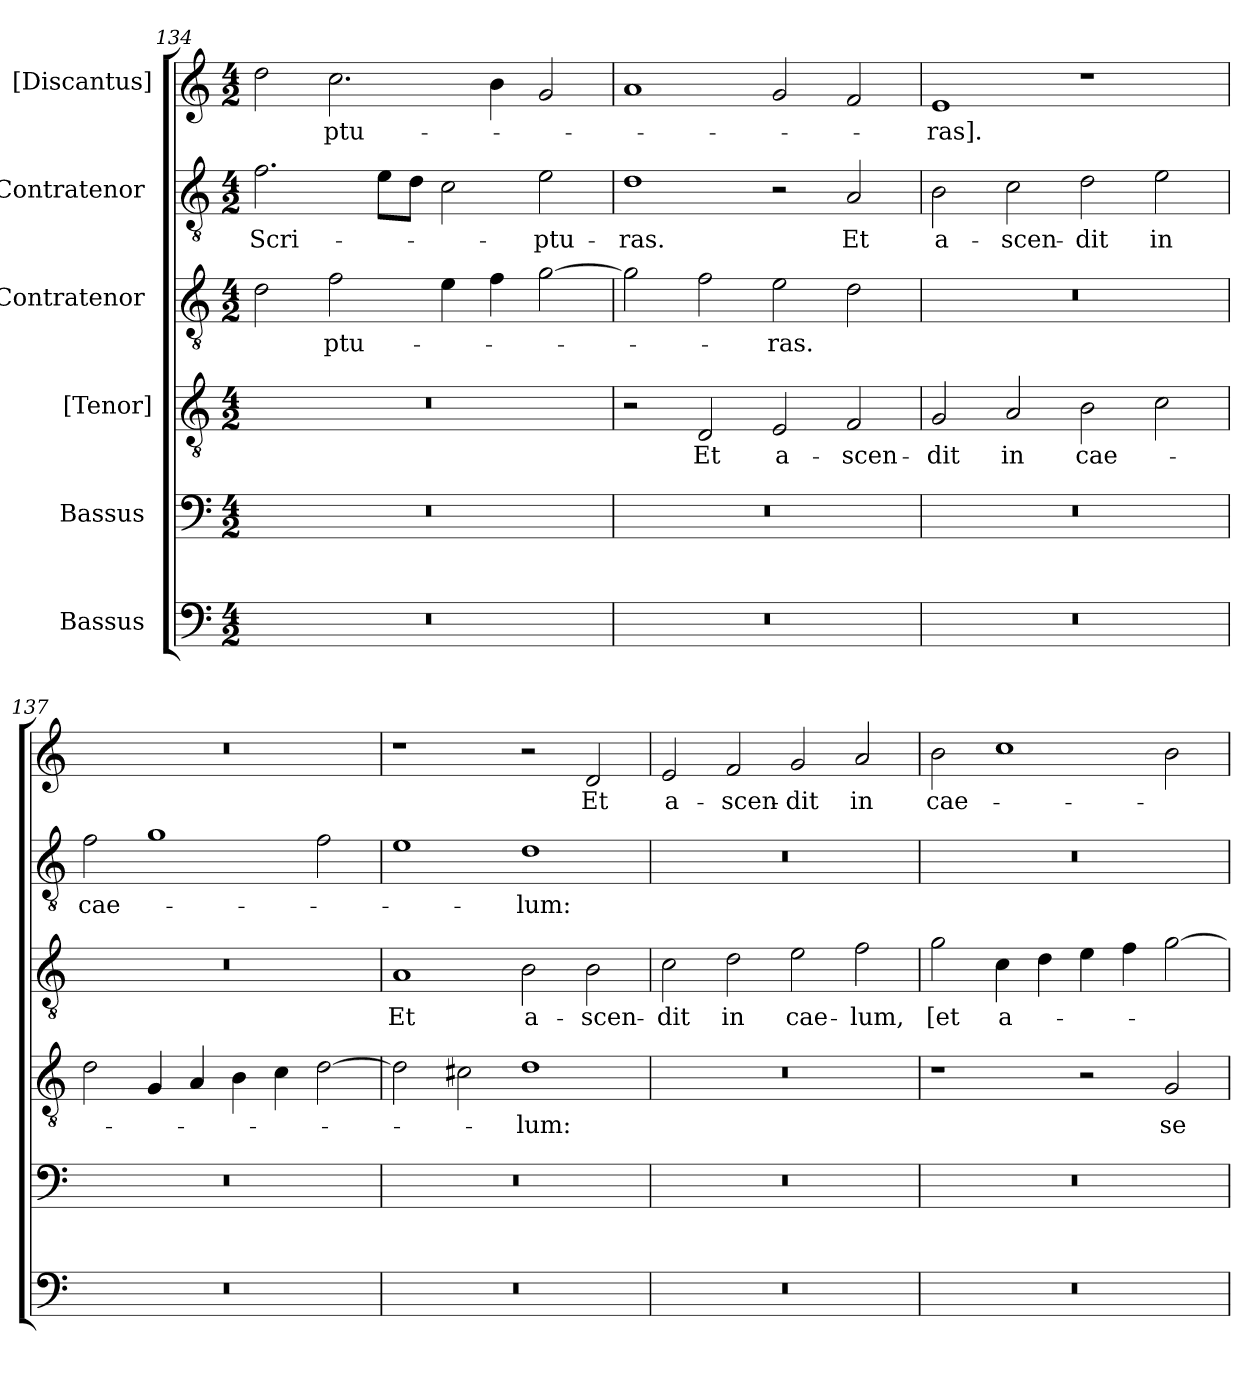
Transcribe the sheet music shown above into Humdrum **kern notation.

**kern	**kern	**kern	**text	**kern	**text	**kern	**text	**kern	**text
*part6	*part5	*part4	*part4	*part3	*part3	*part2	*part2	*part1	*part1
*staff6	*staff5	*staff4	*staff4	*staff3	*staff3	*staff2	*staff2	*staff1	*staff1
*I"Bassus [2]	*I"Bassus [1]	*I"[Tenor]	*	*I"Contratenor [2]	*	*I"Contratenor [1]	*	*I"[Discantus]	*
*clefF4	*clefF4	*clefGv2	*	*clefGv2	*	*clefGv2	*	*clefG2	*
*k[]	*k[]	*k[]	*	*k[]	*	*k[]	*	*k[]	*
*M4/2	*M4/2	*M4/2	*	*M4/2	*	*M4/2	*	*M4/2	*
=134	=134	=134	=134	=134	=134	=134	=134	=134	=134
0r	0r	0r	.	2d\	.	2.f\	Scri-	2dd\	.
.	.	.	.	2f\	-ptu-	.	.	2.cc\	-ptu-
.	.	.	.	.	.	8e\L	.	.	.
.	.	.	.	.	.	8d\J	.	.	.
.	.	.	.	4e\	.	2c\	.	.	.
.	.	.	.	4f\	.	.	.	4b\	.
.	.	.	.	[2g\	.	2e\	-ptu-	2g/	.
=135	=135	=135	=135	=135	=135	=135	=135	=135	=135
0r	0r	2r	.	2g\]	.	1d\	-ras.	1a/	.
.	.	2D/	Et	2f\	.	.	.	.	.
.	.	2E/	a-	2e\	-ras.	2r	.	2g/	.
.	.	2F/	-scen-	2d\	.	2A/	Et	2f/	.
=136	=136	=136	=136	=136	=136	=136	=136	=136	=136
0r	0r	2G/	-dit	0r	.	2B\	a-	1e/	-ras].
.	.	2A/	in	.	.	2c\	-scen-	.	.
.	.	2B\	cae-	.	.	2d\	-dit	1r	.
.	.	2c\	.	.	.	2e\	in	.	.
=137	=137	=137	=137	=137	=137	=137	=137	=137	=137
0r	0r	2d\	.	0r	.	2f\	cae-	0r	.
.	.	4G/	.	.	.	1g\	.	.	.
.	.	4A/	.	.	.	.	.	.	.
.	.	4B\	.	.	.	.	.	.	.
.	.	4c\	.	.	.	.	.	.	.
.	.	[2d\	.	.	.	2f\	.	.	.
=138	=138	=138	=138	=138	=138	=138	=138	=138	=138
0r	0r	2d\]	.	1A/	Et	1e\	.	1r	.
.	.	2c#X\	.	.	.	.	.	.	.
.	.	1d\	-lum:	2B\	a-	1d\	-lum:	2r	.
.	.	.	.	2B\	-scen-	.	.	2d/	Et
=139	=139	=139	=139	=139	=139	=139	=139	=139	=139
0r	0r	0r	.	2c\	-dit	0r	.	2e/	a-
.	.	.	.	2d\	in	.	.	2f/	-scen-
.	.	.	.	2e\	cae-	.	.	2g/	-dit
.	.	.	.	2f\	-lum,	.	.	2a/	in
=140	=140	=140	=140	=140	=140	=140	=140	=140	=140
0r	0r	1r	.	2g\	[et	0r	.	2b\	cae-
.	.	.	.	4c\	a-	.	.	1cc\	.
.	.	.	.	4d\	.	.	.	.	.
.	.	2r	.	4e\	.	.	.	.	.
.	.	.	.	4f\	.	.	.	.	.
.	.	2G/	se-	[2g\	.	.	.	2b\	.
=	=	=	=	=	=	=	=	=	=
*-	*-	*-	*-	*-	*-	*-	*-	*-	*-
